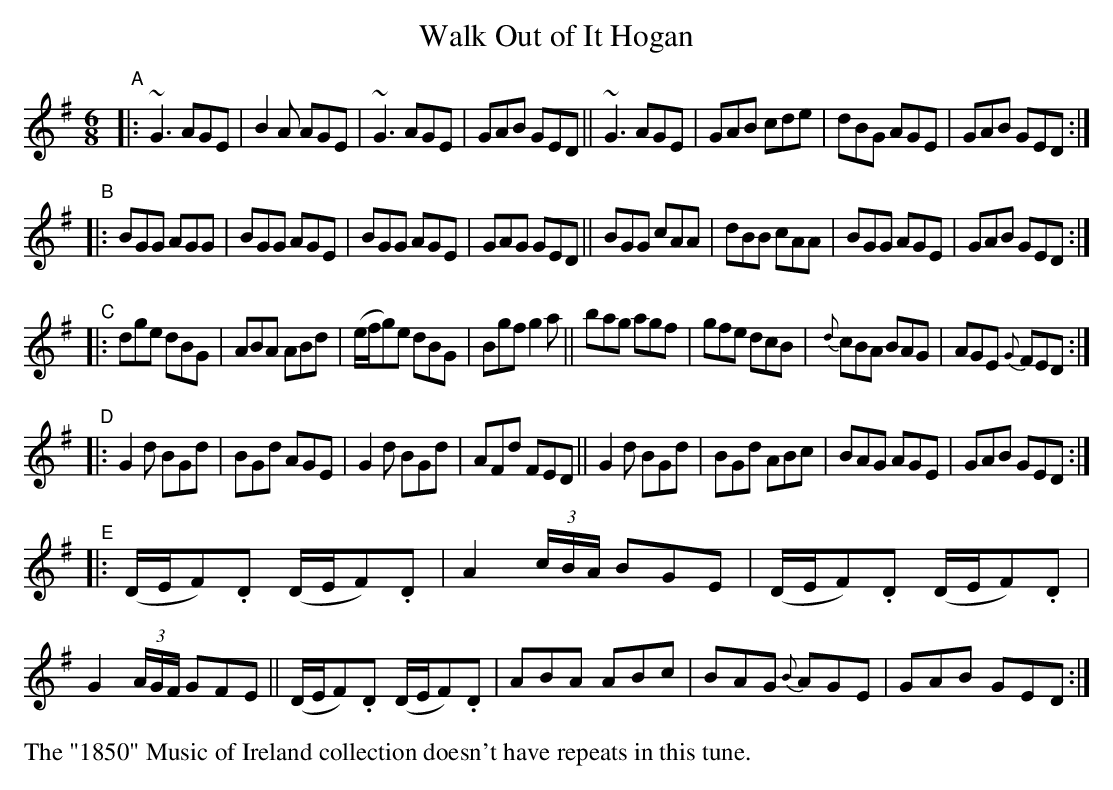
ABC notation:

X:1
T: Walk Out of It Hogan
M: 6/8
L: 1/8
K: G
"^A"\
|: ~G3 AGE | B2A AGE | ~G3 AGE | GAB GED || ~G3 AGE | GAB cde | dBG AGE | GAB GED :|
"^B"\
|: BGG AGG | BGG AGE | BGG AGE | GAG GED || BGG cAA | dBB cAA | BGG AGE | GAB GED :|
"^C"\
|: dge dBG | ABA ABd | (e/f/g)e dBG | Bgf g2a || bag agf | gfe dcB | {d}cBA BAG | AGE {G}FED :|
"^D"\
|: G2d BGd | BGd AGE | G2d BGd | AFd FED || G2d BGd | BGd ABc | BAG AGE | GAB GED :|
"^E"\
|: (D/E/F).D (D/E/F).D | A2 (3c/B/A/ BGE \
 | (D/E/F).D (D/E/F).D | G2 (3A/G/F/ GFE \
|| (D/E/F).D (D/E/F).D | ABA ABc | BAG {B}AGE | GAB GED :|
